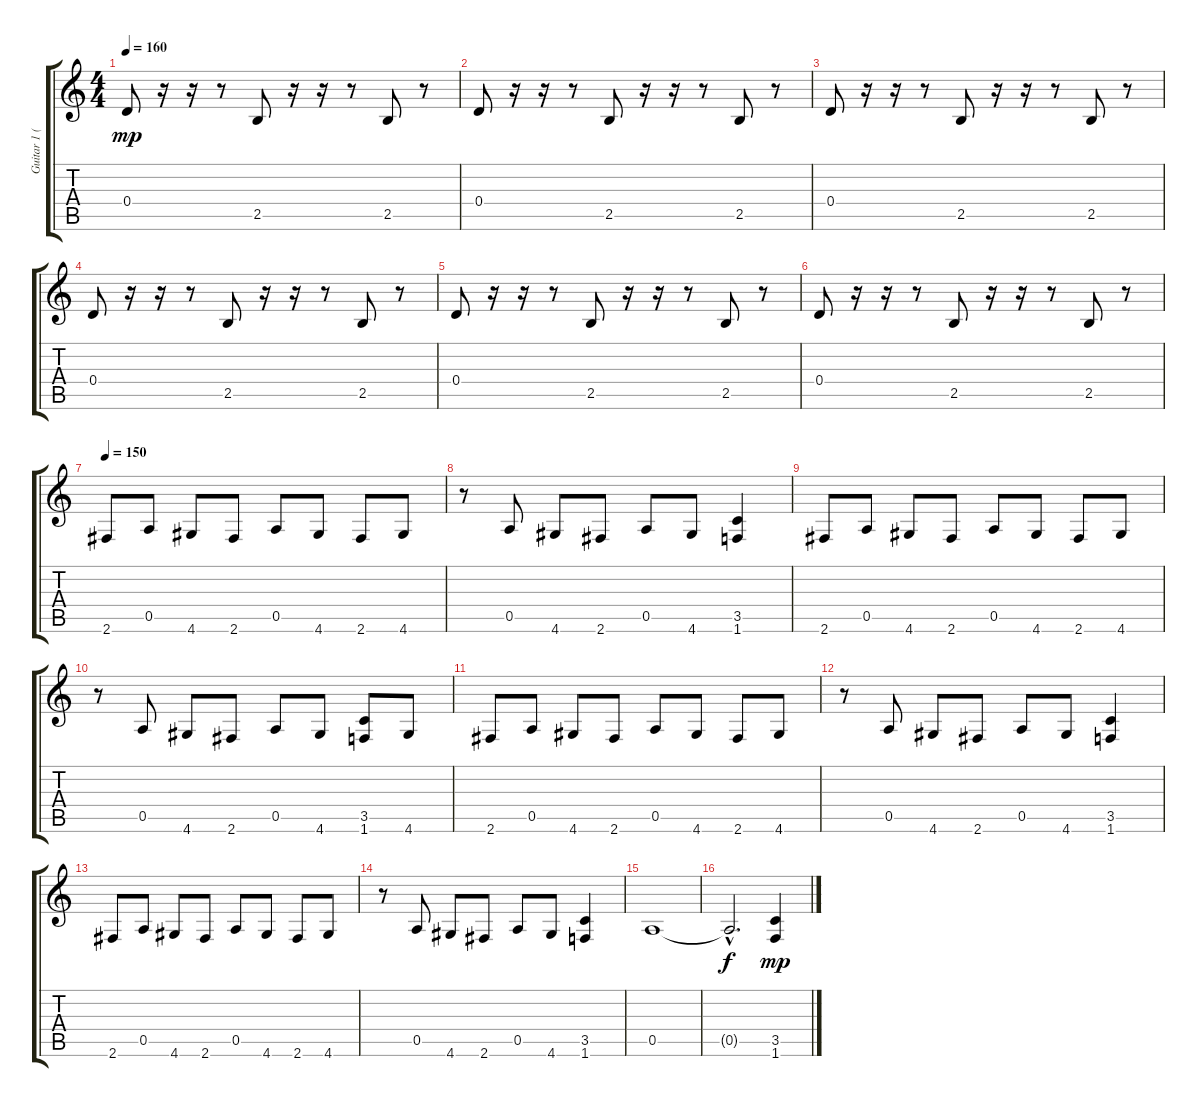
\track ("Guitar 1 (Rhythm)           " "Guitar 1 (") {instrument overdrivenguitar}
\staff {score tabs}
\tuning (E4 B3 G3 D3 A2 E2) {hide}
\ts (4 4)
\tempo 160
\clef g2
\ks c
0.4.8{dy mp} r.16 r.16 r.8 2.5.8 r.16 r.16 r.8 2.5.8 r.8 |
0.4.8 r.16 r.16 r.8 2.5.8 r.16 r.16 r.8 2.5.8 r.8 |
0.4.8 r.16 r.16 r.8 2.5.8 r.16 r.16 r.8 2.5.8 r.8 |
0.4.8 r.16 r.16 r.8 2.5.8 r.16 r.16 r.8 2.5.8 r.8 |
0.4.8 r.16 r.16 r.8 2.5.8 r.16 r.16 r.8 2.5.8 r.8 |
0.4.8 r.16 r.16 r.8 2.5.8 r.16 r.16 r.8 2.5.8 r.8 |
\tempo 150
2.6.8 0.5.8 4.6.8 2.6.8 0.5.8 4.6.8 2.6.8 4.6.8 |
r.8 0.5.8 4.6.8 2.6.8 0.5.8 4.6.8 (3.5 1.6).4 |
2.6.8 0.5.8 4.6.8 2.6.8 0.5.8 4.6.8 2.6.8 4.6.8 |
r.8 0.5.8 4.6.8 2.6.8 0.5.8 4.6.8 (3.5 1.6).8 4.6.8 |
2.6.8 0.5.8 4.6.8 2.6.8 0.5.8 4.6.8 2.6.8 4.6.8 |
r.8 0.5.8 4.6.8 2.6.8 0.5.8 4.6.8 (3.5 1.6).4 |
2.6.8 0.5.8 4.6.8 2.6.8 0.5.8 4.6.8 2.6.8 4.6.8 |
r.8 0.5.8 4.6.8 2.6.8 0.5.8 4.6.8 (3.5 1.6).4 |
0.5.1 |
0.5{hac t}.2{d dy f} (3.5 1.6).4{dy mp}
